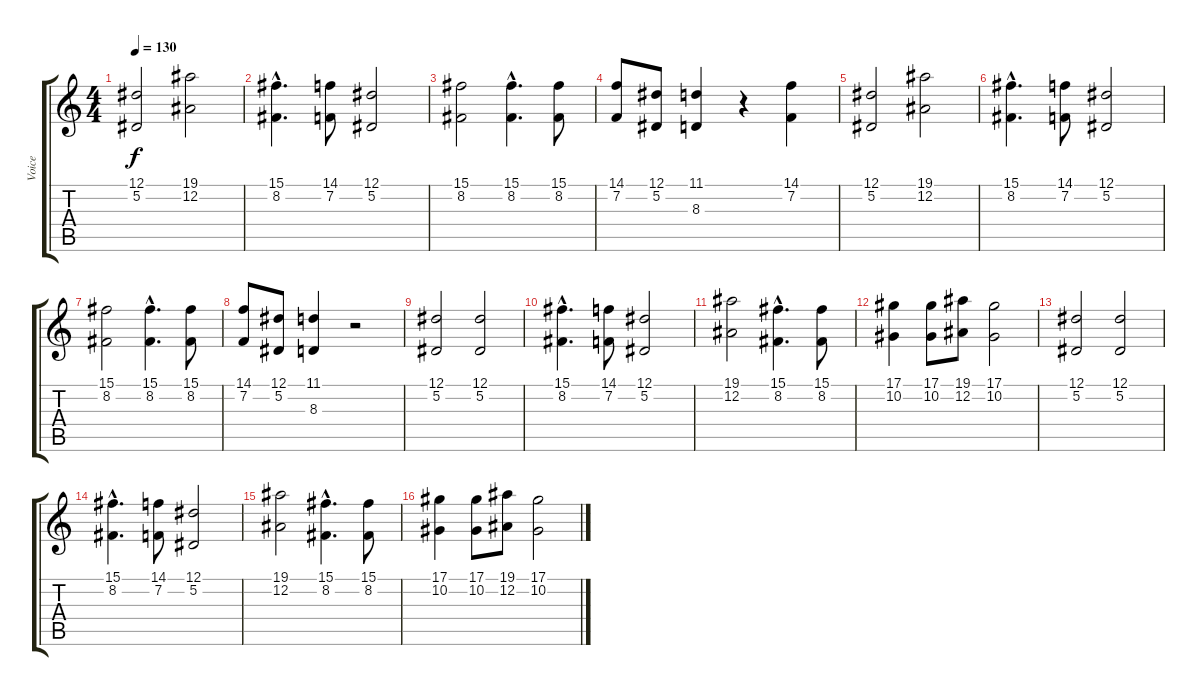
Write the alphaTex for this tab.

\track ("Voice" "Voice") {instrument lead6voice}
\staff {score tabs}
\tuning (Eb4 Bb3 Gb3 Db3 Ab2 Eb2) {hide}
\ts (4 4)
\tempo 130
\clef g2
\ks c
(12.1 5.2).2{dy f} (19.1 12.2).2 |
(15.1{hac} 8.2{hac}).4{d} (14.1 7.2).8 (12.1 5.2).2 |
(15.1 8.2).2 (15.1{hac} 8.2{hac}).4{d} (15.1 8.2).8 |
(14.1 7.2).8 (12.1 5.2).8 (11.1 8.3).4 r.4 (14.1 7.2).4 |
(12.1 5.2).2 (19.1 12.2).2 |
(15.1{hac} 8.2{hac}).4{d} (14.1 7.2).8 (12.1 5.2).2 |
(15.1 8.2).2 (15.1{hac} 8.2{hac}).4{d} (15.1 8.2).8 |
(14.1 7.2).8 (12.1 5.2).8 (11.1 8.3).4 r.2 |
(12.1 5.2).2 (12.1 5.2).2 |
(15.1{hac} 8.2{hac}).4{d} (14.1 7.2).8 (12.1 5.2).2 |
(19.1 12.2).2 (15.1{hac} 8.2{hac}).4{d} (15.1 8.2).8 |
(17.1 10.2).4 (17.1 10.2).8 (19.1 12.2).8 (17.1 10.2).2 |
(12.1 5.2).2 (12.1 5.2).2 |
(15.1{hac} 8.2{hac}).4{d} (14.1 7.2).8 (12.1 5.2).2 |
(19.1 12.2).2 (15.1{hac} 8.2{hac}).4{d} (15.1 8.2).8 |
(17.1 10.2).4 (17.1 10.2).8 (19.1 12.2).8 (17.1 10.2).2
